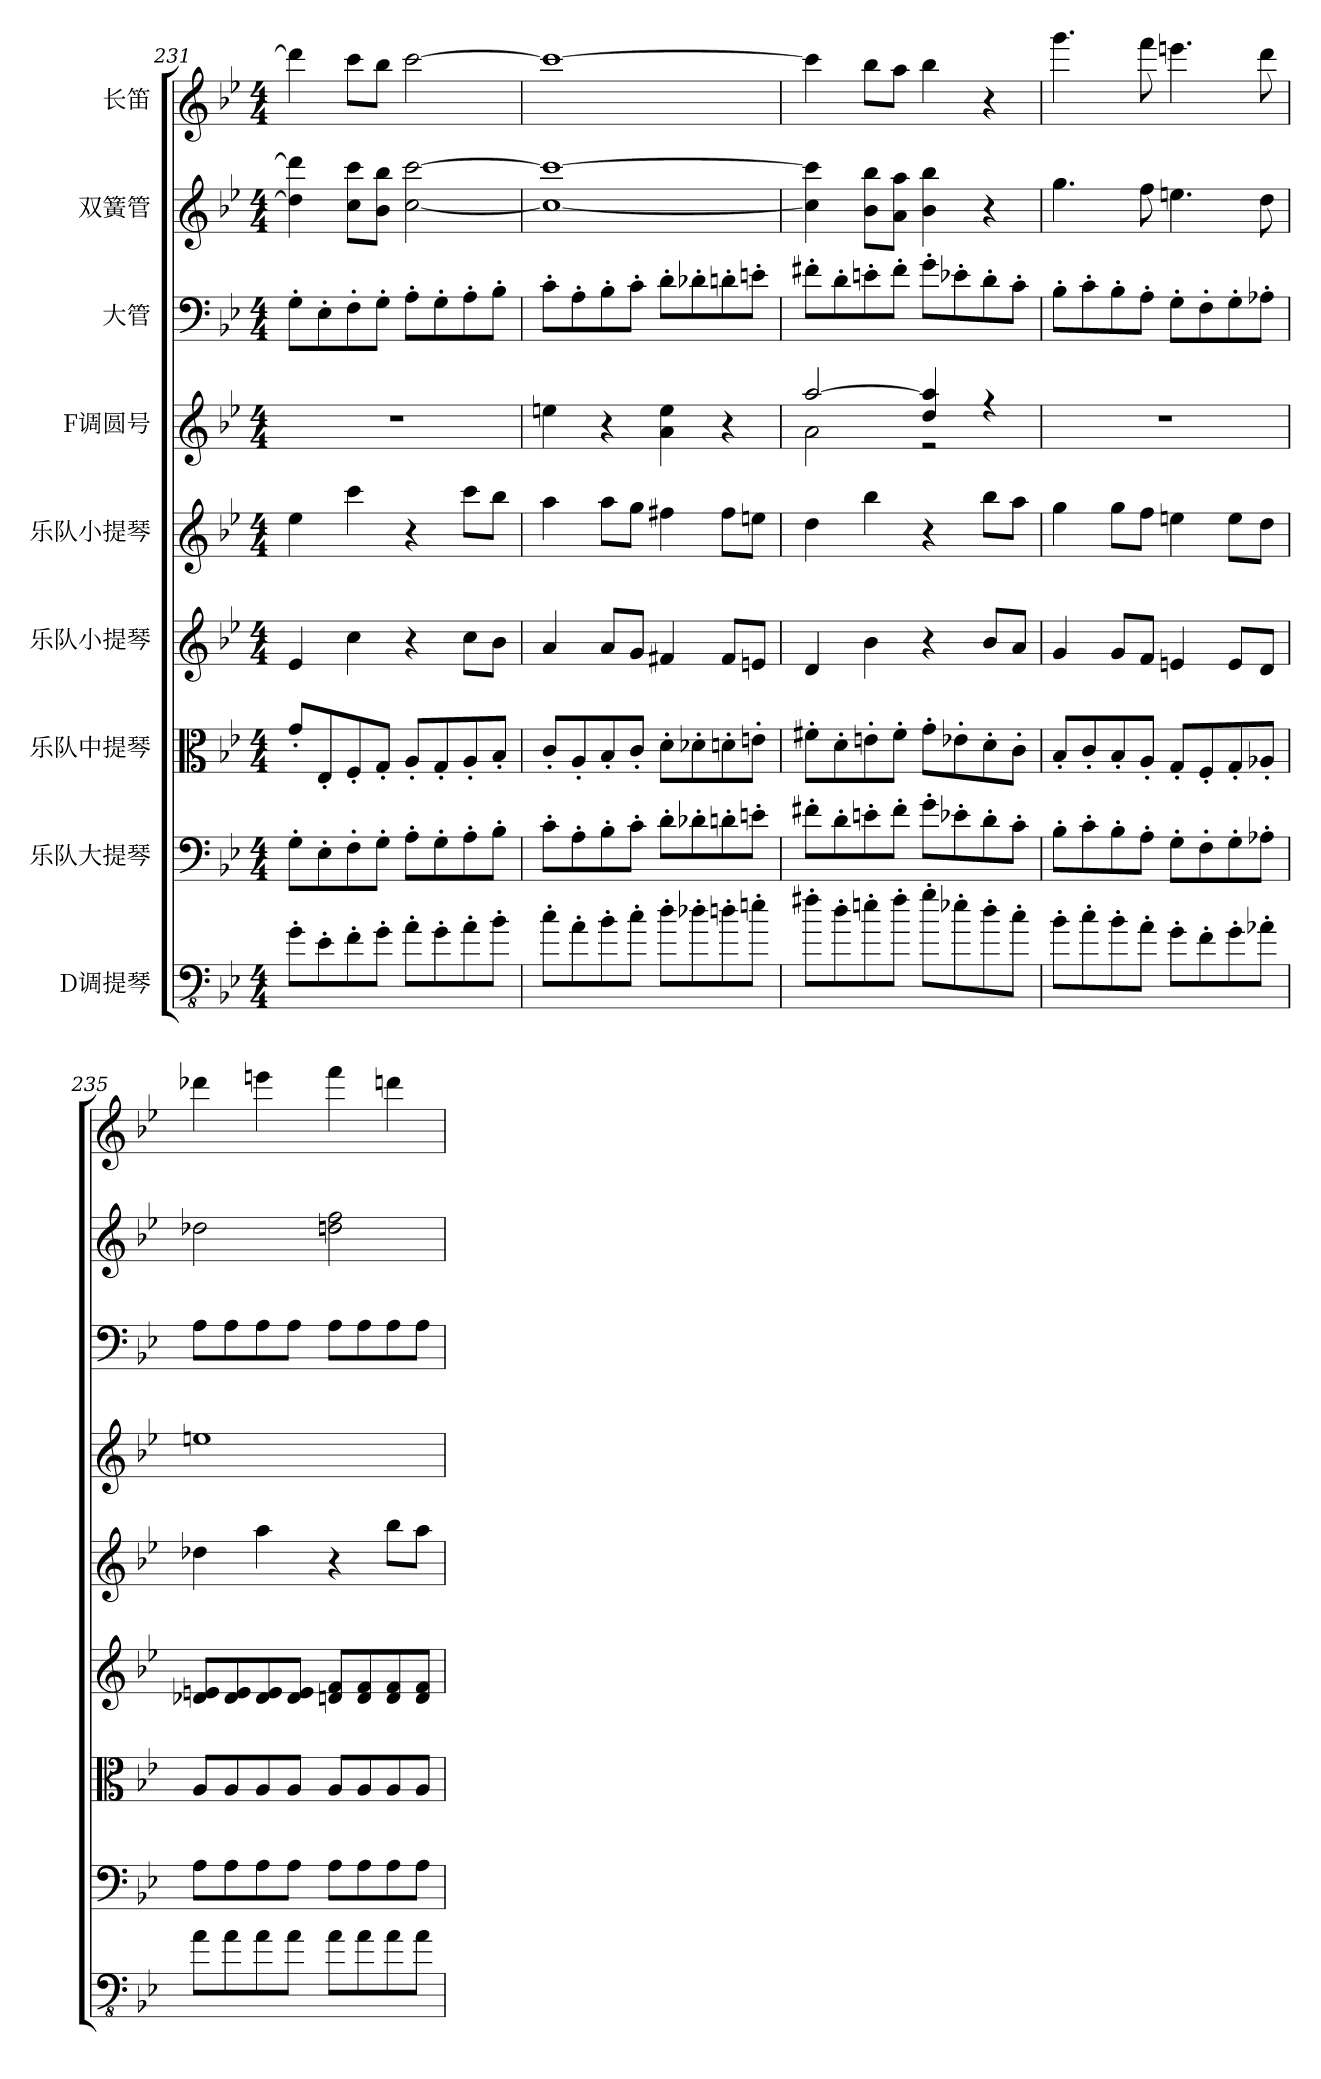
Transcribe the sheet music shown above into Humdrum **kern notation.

**kern	**kern	**kern	**kern	**kern	**kern	**kern	**kern	**kern
*part9	*part8	*part7	*part6	*part5	*part4	*part3	*part2	*part1
*staff9	*staff8	*staff7	*staff6	*staff5	*staff4	*staff3	*staff2	*staff1
*I"D调提琴	*I"乐队大提琴	*I"乐队中提琴	*I"乐队小提琴	*I"乐队小提琴	*I"F调圆号	*I"大管	*I"双簧管	*I"长笛
*clefFv4	*clefF4	*clefC3	*clefG2	*clefG2	*clefG2	*clefF4	*clefG2	*clefG2
*ITrd7c12	*	*	*	*	*ITrd4c7	*	*	*
*k[b-e-]	*k[b-e-]	*k[b-e-]	*k[b-e-]	*k[b-e-]	*k[b-e-a-]	*k[b-e-]	*k[b-e-]	*k[b-e-]
*M4/4	*M4/4	*M4/4	*M4/4	*M4/4	*M4/4	*M4/4	*M4/4	*M4/4
=231	=231	=231	=231	=231	=231	=231	=231	=231
8GG'\L	8G'\L	8g'/L	4e-/	4ee-\	1r	8G'\L	4dd\] 4ddd\]	4ddd\]
8EE-'\	8E-'\	8E-'/	.	.	.	8E-'\	.	.
8FF'\	8F'\	8F'/	4cc\	4ccc\	.	8F'\	8cc\ 8ccc\L	8ccc\L
8GG'\J	8G'\J	8G'/J	.	.	.	8G'\J	8b-\ 8bb-\J	8bb-\J
8AA'\L	8A'\L	8A'/L	4r	4r	.	8A'\L	[2cc\ [2ccc\	[2ccc\
8GG'\	8G'\	8G'/	.	.	.	8G'\	.	.
8AA'\	8A'\	8A'/	8cc\L	8ccc\L	.	8A'\	.	.
8BB-'\J	8B-'\J	8B-'/J	8b-\J	8bb-\J	.	8B-'\J	.	.
=232	=232	=232	=232	=232	=232	=232	=232	=232
8C'\L	8c'\L	8c'/L	4a/	4aa\	4an\	8c'\L	1cc_ 1ccc_	1ccc_
8AA'\	8A'\	8A'/	.	.	.	8A'\	.	.
8BB-'\	8B-'\	8B-'/	8a/L	8aa\L	4r	8B-'\	.	.
8C'\J	8c'\J	8c'/J	8g/J	8gg\J	.	8c'\J	.	.
8D'\L	8d'\L	8d'\L	4f#X/	4ff#X\	4d\ 4a\	8d'\L	.	.
8D-X'\	8d-X'\	8d-X'\	.	.	.	8d-X'\	.	.
8Dn'\	8dn'\	8dn'\	8f#/L	8ff#\L	4r	8dn'\	.	.
8En'\J	8en'\J	8en'\J	8en/J	8een\J	.	8en'\J	.	.
=233	=233	=233	=233	=233	=233	=233	=233	=233
*	*	*	*	*	*^	*	*	*
8F#X'\L	8f#X'\L	8f#X'\L	4d/	4dd\	[2dd/	2d\	8f#X'\L	4cc\] 4ccc\]	4ccc\]
8D'\	8d'\	8d'\	.	.	.	.	8d'\	.	.
8En'\	8en'\	8en'\	4b-\	4bb-\	.	.	8en'\	8b-\ 8bb-\L	8bb-\L
8F#'\J	8f#'\J	8f#'\J	.	.	.	.	8f#'\J	8a\ 8aa\J	8aa\J
8G'\L	8g'\L	8g'\L	4r	4r	4g/ 4dd/]	2r	8g'\L	4b-\ 4bb-\	4bb-\
8E-X'\	8e-X'\	8e-X'\	.	.	.	.	8e-X'\	.	.
8D'\	8d'\	8d'\	8b-/L	8bb-\L	4r	.	8d'\	4r	4r
8C'\J	8c'\J	8c'\J	8a/J	8aa\J	.	.	8c'\J	.	.
*	*	*	*	*	*v	*v	*	*	*
!!LO:PB:g=z
=234	=234	=234	=234	=234	=234	=234	=234	=234
8BB-'\L	8B-'\L	8B-'/L	4g/	4gg\	1r	8B-'\L	4.gg\	4.ggg\
8C'\	8c'\	8c'/	.	.	.	8c'\	.	.
8BB-'\	8B-'\	8B-'/	8g/L	8gg\L	.	8B-'\	.	.
8AA'\J	8A'\J	8A'/J	8f/J	8ff\J	.	8A'\J	8ff\	8fff\
8GG'\L	8G'\L	8G'/L	4en/	4een\	.	8G'\L	4.een\	4.eeen\
8FF'\	8F'\	8F'/	.	.	.	8F'\	.	.
8GG'\	8G'\	8G'/	8e/L	8ee\L	.	8G'\	.	.
8AA-X'\J	8A-X'\J	8A-X'/J	8d/J	8dd\J	.	8A-X'\J	8dd\	8ddd\
=235	=235	=235	=235	=235	=235	=235	=235	=235
8AA\L	8A\L	8A/L	8d-X/ 8en/L	4dd-X\	1an	8A\L	2dd-X\	4ddd-X\
8AA\	8A\	8A/	8d-/ 8e/	.	.	8A\	.	.
8AA\	8A\	8A/	8d-/ 8e/	4aa\	.	8A\	.	4eeen\
8AA\J	8A\J	8A/J	8d-/ 8e/J	.	.	8A\J	.	.
8AA\L	8A\L	8A/L	8dn/ 8f/L	4r	.	8A\L	2ddn\ 2ff\	4fff\
8AA\	8A\	8A/	8d/ 8f/	.	.	8A\	.	.
8AA\	8A\	8A/	8d/ 8f/	8bb-\L	.	8A\	.	4dddn\
8AA\J	8A\J	8A/J	8d/ 8f/J	8aa\J	.	8A\J	.	.
=	=	=	=	=	=	=	=	=
*-	*-	*-	*-	*-	*-	*-	*-	*-
